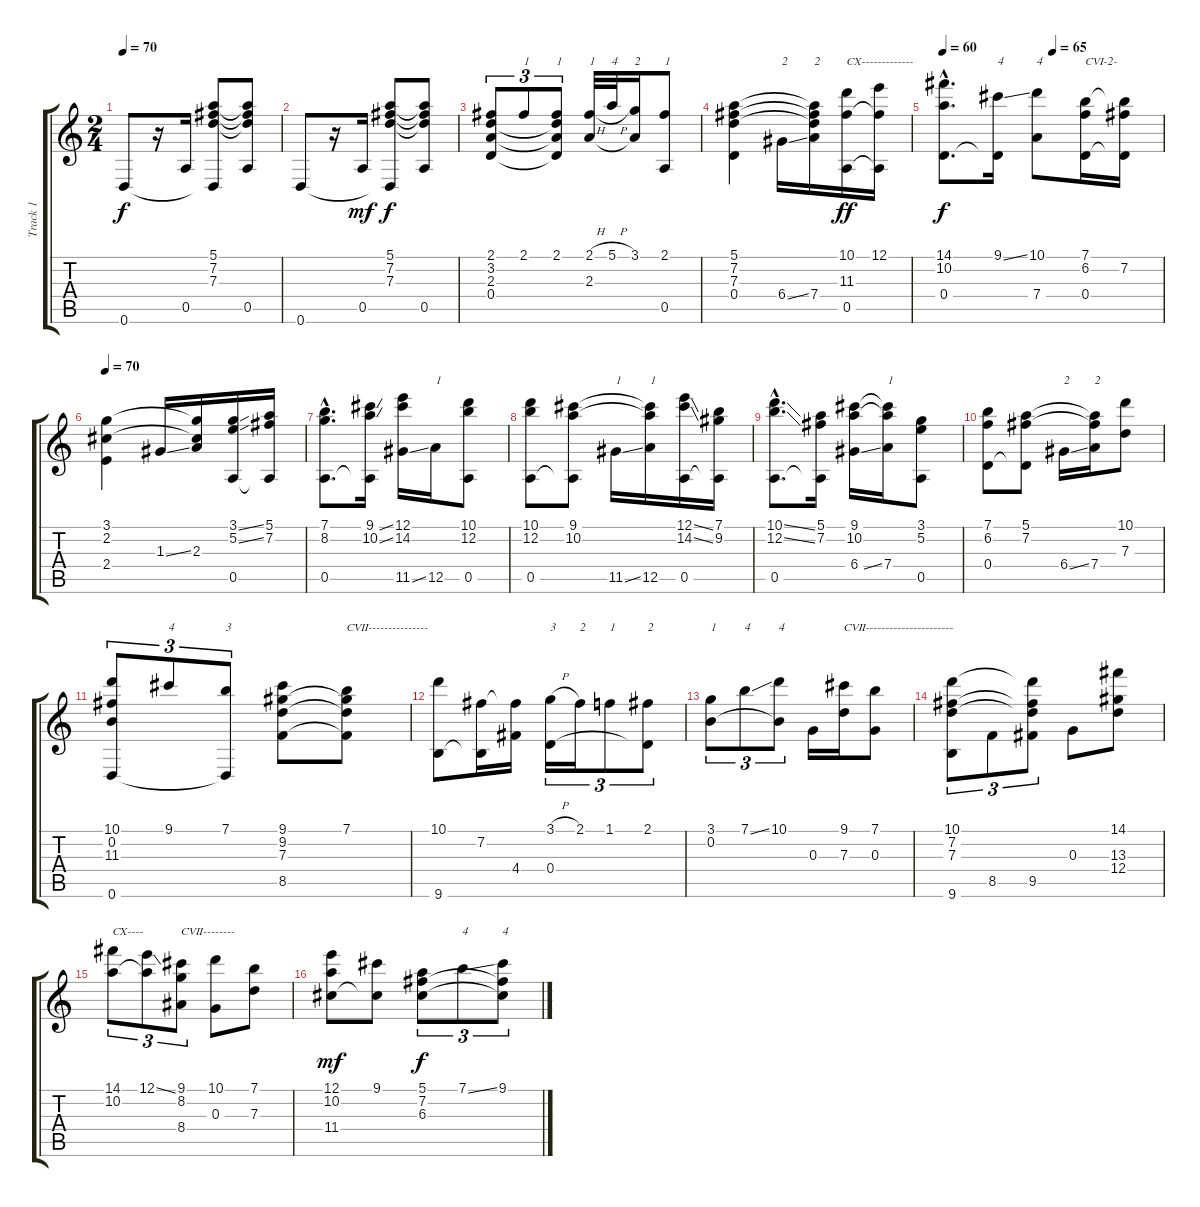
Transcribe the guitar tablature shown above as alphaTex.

\track ("Track 1" "Track 1") {instrument acousticguitarnylon}
\staff {score tabs}
\tuning (E4 B3 G3 D3 A2 D2) {hide}
\ts (2 4)
\tempo 70
\clef g2
\ks c
0.6.8{dy f instrument acousticguitarnylon} r.16 0.5.16 (5.1 7.2 7.3 0.6{t}).8 (5.1{t} 7.2{t} 7.3{t} 0.5).8 |
0.6.8 r.16 0.5.16{dy mf} (5.1 7.2 7.3 0.6{t}).8{dy f} (5.1{t} 7.2{t} 7.3{t} 0.5).8 |
(2.1 3.2 2.3 0.4).8{tu (3 2)} 2.1.8{tu (3 2) txt "1"} (2.1 3.2{t} 2.3{t} 0.4{t}).8{tu (3 2) txt "1"} (2.1{h} 2.3).32{txt "1"} 5.1{h}.32{txt "4"} (3.1 2.3{t}).16{txt "2"} (2.1 0.5).8{txt "1"} |
(5.1 7.2 7.3 0.4).4 6.4{ss}.16{txt "2"} (5.1{t} 7.2{t} 7.3{t} 7.4).16{txt "2"} (10.1 11.3 0.5).16{txt "CX-------------" dy ff} (12.1 11.3{t} 0.5{t}).16 |
\tempo 60
\tempo (65 0.5)
(14.1{hac} 10.2{hac} 0.4{hac}).8{d dy f} (9.1{ss} 0.4{t}).16{txt "4"} (10.1 7.4).8{txt "4"} (7.1 6.2 0.4).16{txt "CVI-2-"} (7.1{t} 7.2 0.4{t}).16 |
\tempo 70
(3.1 2.2 2.4).4 1.3{ss}.16 (3.1{t} 2.2{t} 2.3).16 (3.1{ss} 5.2{ss} 0.5).16 (5.1 7.2 0.5{t}).16 |
(7.1{hac} 8.2{hac} 0.5{hac}).8{d} (9.1{ss} 10.2{ss} 0.5{t}).16 (12.1 14.2 11.5{ss}).16 12.5.16{txt "1"} (10.1 12.2 0.5).8 |
(10.1 12.2 0.5).8 (9.1 10.2 0.5{t}).8 11.5{ss}.16{txt "1"} (9.1{t} 10.2{t} 12.5).16{txt "1"} (12.1{ss} 14.2{ss} 0.5).16 (7.1 9.2 0.5{t}).16 |
(10.1{ss hac} 12.2{ss hac} 0.5{hac}).8{d} (5.1 7.2 0.5{t}).16 (9.1 10.2 6.4{ss}).16 (9.1{t} 10.2{t} 7.4).16{txt "1"} (3.1 5.2 0.5).8 |
(7.1 6.2 0.4).8 (5.1 7.2 0.4{t}).8 6.4{ss}.16{txt "2"} (5.1{t} 7.2{t} 7.4).16{txt "2"} (10.1 7.3).8 |
(10.1 0.2 11.3 0.6).8{tu (3 2)} 9.1.8{tu (3 2) txt "4"} (7.1 0.6{t}).8{tu (3 2) txt "3"} (9.1 9.2 7.3 8.5).8 (7.1 9.2{t} 7.3{t} 8.5{t}).8{txt "CVII---------------"} |
(10.1 9.6).8 (7.2 9.6{t}).16 (7.2{t} 4.4).16 (3.1{h} 0.4).16{tu (3 2) txt "3"} 2.1.16{tu (3 2) txt "2"} 1.1.8{tu (3 2) txt "1"} (2.1 0.4{t}).8{tu (3 2) txt "2"} |
(3.1 0.2).8{tu (3 2) txt "1"} 7.1{ss}.8{tu (3 2) txt "4"} (10.1 0.2{t}).8{tu (3 2) txt "4"} 0.3.16 (9.1 7.3).16{txt "CVII----------------------"} (7.1 0.3).8 |
(10.1 7.2 7.3 9.6).8{tu (3 2)} 8.5.8{tu (3 2)} (10.1{t} 7.2{t} 7.3{t} 9.5).8{tu (3 2)} 0.3.8 (14.1 13.3 12.4).8 |
(14.1 10.2).8{tu (3 2) txt "CX----"} (12.1{ss} 10.2{t}).8{tu (3 2)} (9.1 8.2 8.4).8{tu (3 2) txt "CVII--------"} (10.1 0.3).8 (7.1 7.3).8 |
(12.1 10.2 11.4).8{dy mf} (9.1 11.4{t}).8 (5.1 7.2 6.3).8{tu (3 2) dy f} 7.1{ss}.8{tu (3 2) txt "4"} (9.1 7.2{t} 6.3{t}).8{tu (3 2) txt "4"}
